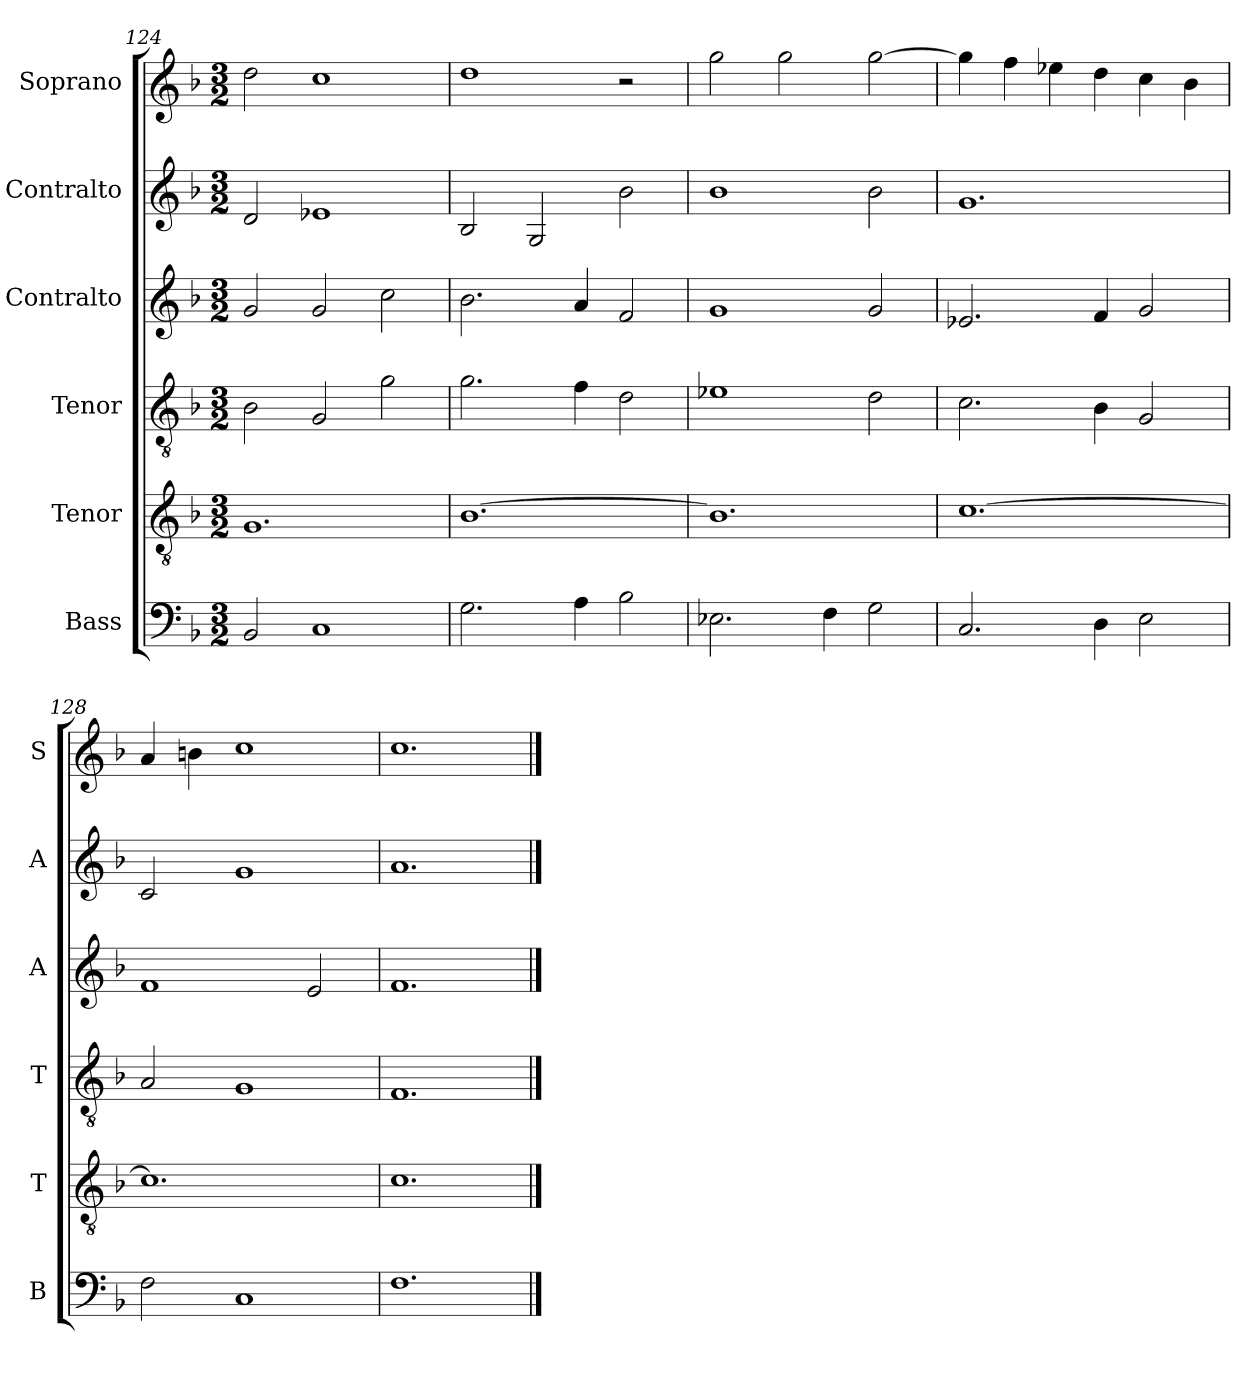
**kern	**kern	**kern	**kern	**kern	**kern
*part6	*part5	*part4	*part3	*part2	*part1
*staff6	*staff5	*staff4	*staff3	*staff2	*staff1
*I"Bass	*I"Tenor	*I"Tenor	*I"Contralto	*I"Contralto	*I"Soprano
*I'B	*I'T	*I'T	*I'A	*I'A	*I'S
*clefF4	*clefGv2	*clefGv2	*clefG2	*clefG2	*clefG2
*k[b-]	*k[b-]	*k[b-]	*k[b-]	*k[b-]	*k[b-]
*F:ion	*F:ion	*F:ion	*F:ion	*F:ion	*F:ion
*M3/2	*M3/2	*M3/2	*M3/2	*M3/2	*M3/2
=124	=124	=124	=124	=124	=124
2BB-	1.G	2B-	2g	2d	2dd
1C	.	2G	2g	1e-X	1cc
.	.	2g	2cc	.	.
=125	=125	=125	=125	=125	=125
2.G	[1.B-	2.g	2.b-	2B-	1dd
.	.	.	.	2G	.
4A	.	4f	4a	.	.
2B-	.	2d	2f	2b-	2r
=126	=126	=126	=126	=126	=126
2.E-X	1.B-]	1e-X	1g	1b-	2gg
.	.	.	.	.	2gg
4F	.	.	.	.	.
2G	.	2d	2g	2b-	[2gg
=127	=127	=127	=127	=127	=127
2.C	[1.c	2.c	2.e-X	1.g	4gg]
.	.	.	.	.	4ff
.	.	.	.	.	4ee-X
4D	.	4B-	4f	.	4dd
2E	.	2G	2g	.	4cc
.	.	.	.	.	4b-
=128	=128	=128	=128	=128	=128
2F	1.c]	2A	1f	2c	4a
.	.	.	.	.	4bn
1C	.	1G	.	1g	1cc
.	.	.	2e	.	.
=129	=129	=129	=129	=129	=129
1.F	1.c	1.F	1.f	1.a	1.cc
==	==	==	==	==	==
*-	*-	*-	*-	*-	*-
